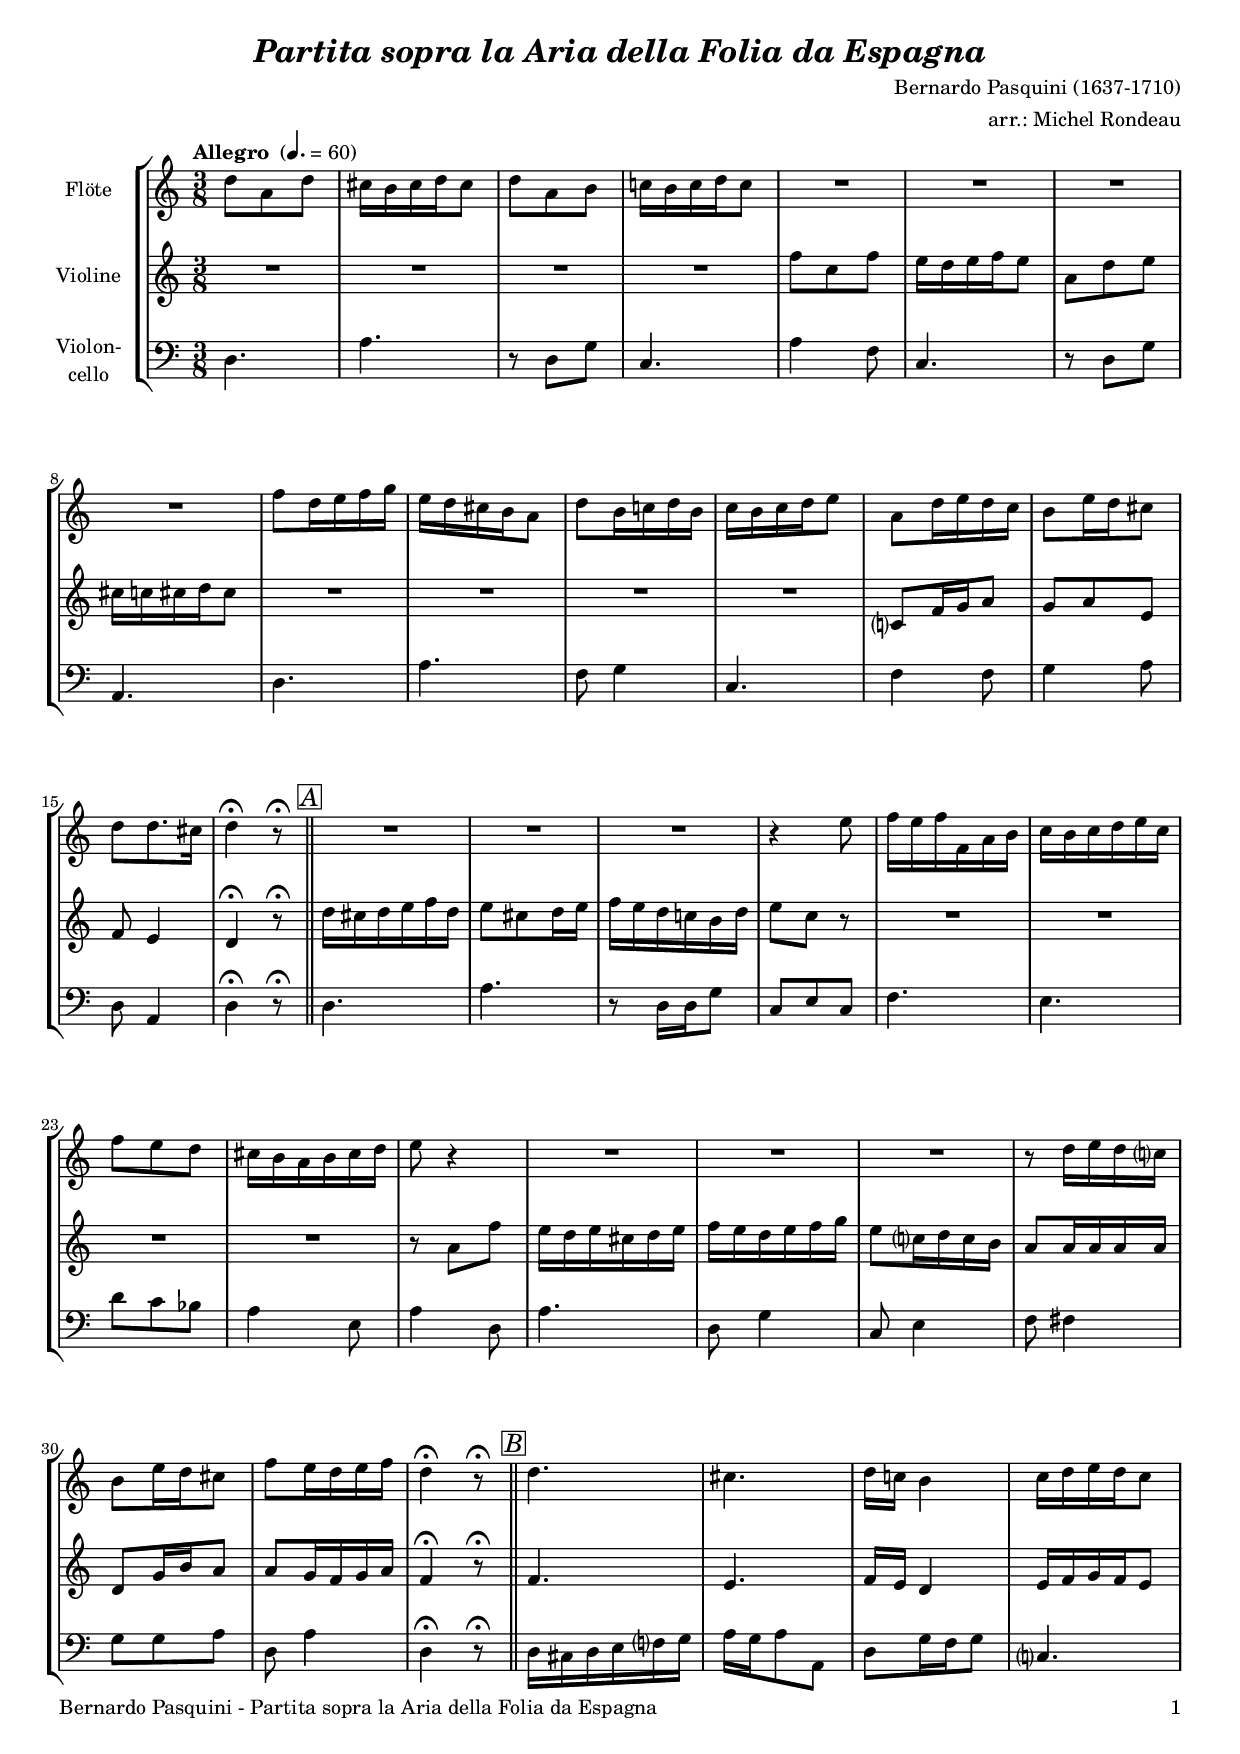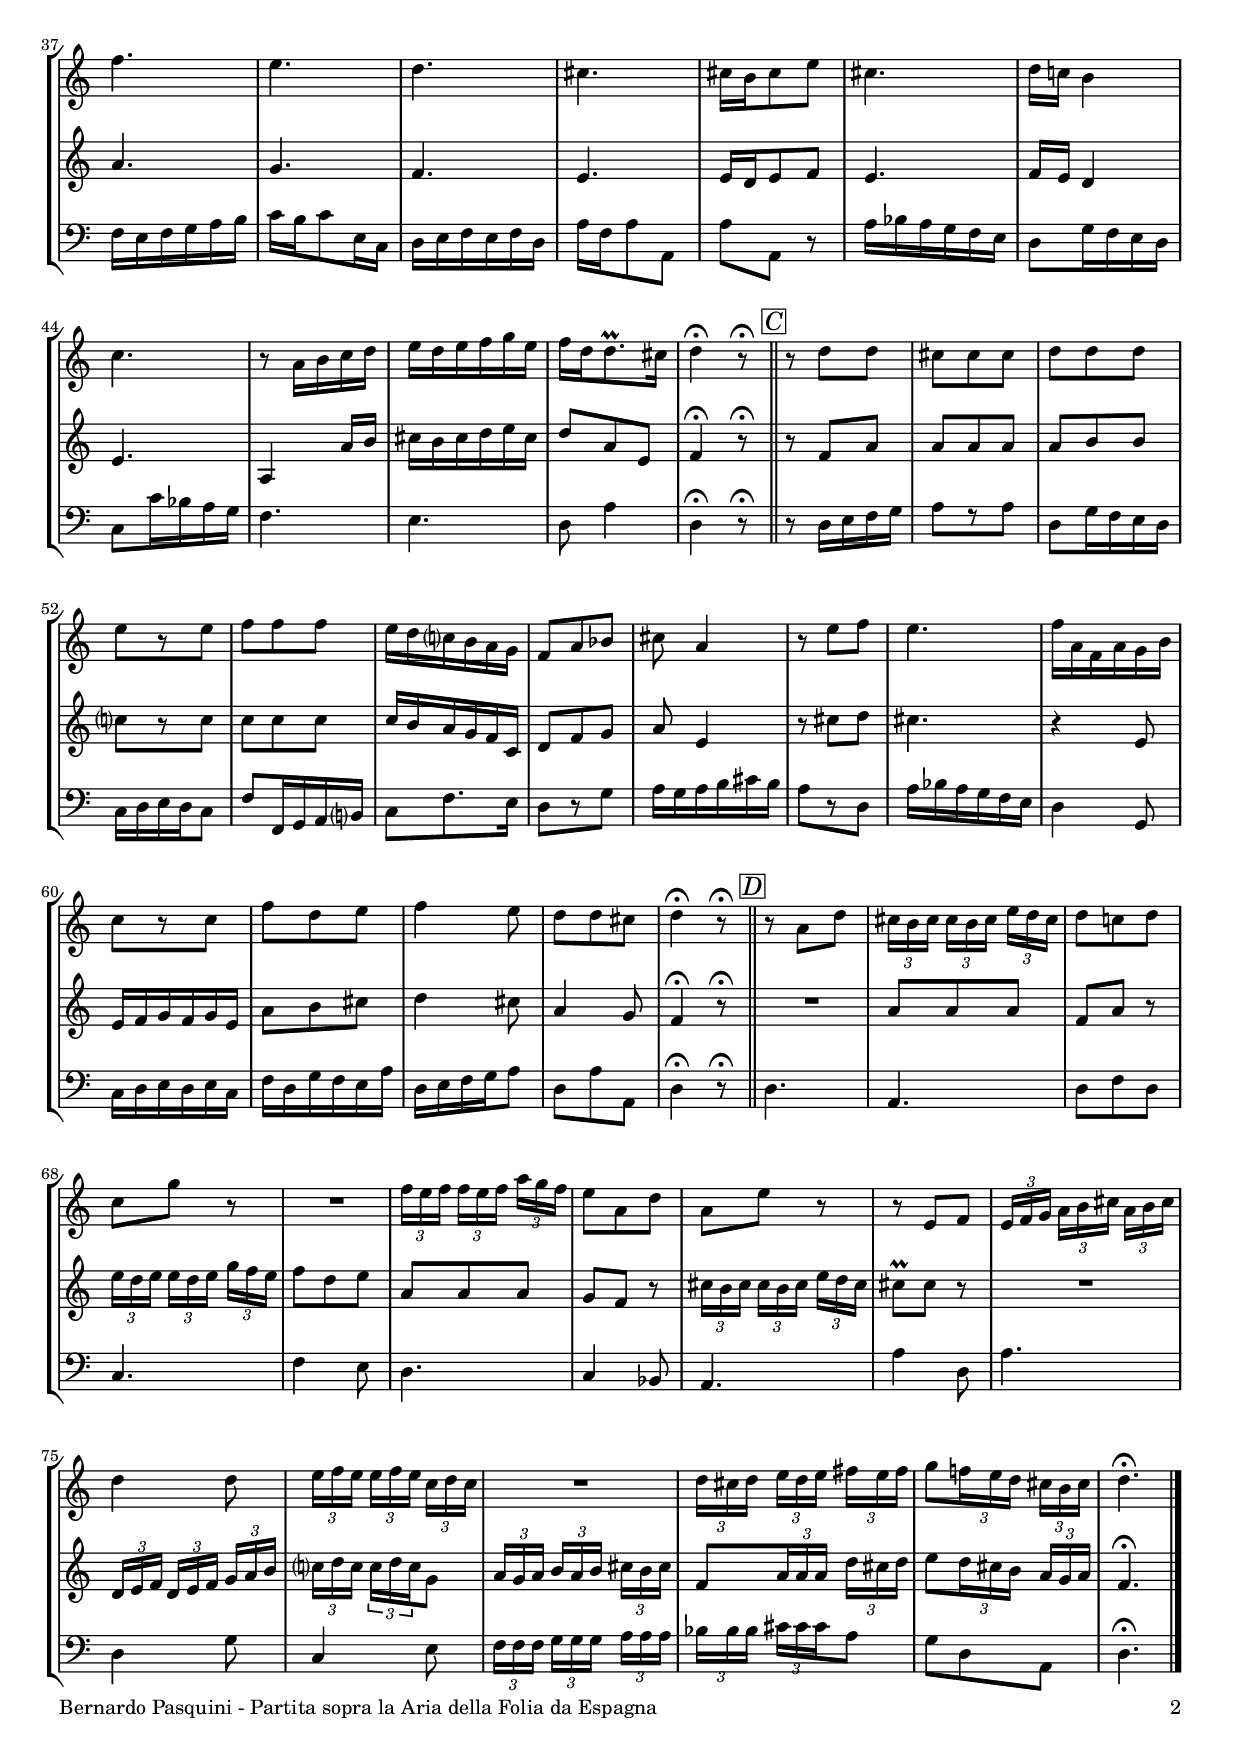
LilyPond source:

\version "2.24.4"
\include "deutsch.ly"

#(set-global-staff-size 17.5)

\header {
  title     = \markup \bold \italic "Partita sopra la Aria della Folia da Espagna"
  composer  = "Bernardo Pasquini (1637-1710)"
  arranger  = "arr.: Michel Rondeau"
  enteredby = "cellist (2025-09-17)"
% piece     = ""
}

voiceconsts = {
  \key a \minor
  \time 3/8
  \clef "treble"
  \numericTimeSignature
  \compressEmptyMeasures
  % Set default beaming for all staves
%  \set Timing.beamExceptions = #'()
%  \set Timing.baseMoment     = #(ly:make-moment 1 4)
%  \set Timing.beatStructure  = #'(1 1 1)
  \tempo "Allegro " 4.=60
}

mifl = "flute"
mist = "string ensemble 1"
mivl = "violin"
mivc = "cello"
mipz = "pizzicato strings"

boxa = { \bar "||" \mark \markup \box \italic "A" }
boxb = { \bar "||" \mark \markup \box \italic "B" }
boxc = { \bar "||" \mark \markup \box \italic "C" }
boxd = { \bar "||" \mark \markup \box \italic "D" }

rit = \mark \markup \box \italic "rit."


va = \relative c'' {
  \voiceconsts

  d8 a d
  cis16 h cis d cis8
  d a h
  c!16 h c d c8
  R4.*4
  f8 d16 e f g
  e d cis h a8
  d h16 c! d h

  c h c d e8
  a, d16 e d c
  h8 e16 d cis8
  d d8. cis16
  d4\fermata r8\fermata \boxa

  R4.*3
  r4 e8
  f16 e f f, a h
  c h c d e c

  f8 e d
  cis16 h a h cis d
  e8 r4
  R4.*3
  r8 d16 e d c?
  h8 e16 d cis8
  f e16 d e f
  d4\fermata r8\fermata \boxb
  d4.
  cis

  d16 c! h4
  c16 d e d c8
  f4.
  e
  d
  cis
  cis16 h cis8 e
  cis4.
  d16 c! h4
  c4.
  r8 a16 h c d
  e d e f g e

  f d d8.\prall cis16
  d4\fermata r8\fermata \boxc
  r d d
  cis cis cis
  d d d
  e[ r e]
  f f f
  e16 d c? h a g
  f8 a b
  cis a4
  r8 e' f

  e4.
  f16 a, f a g h
  c8[ r c]
  f d e
  f4 e8
  d d cis
  d4\fermata r8\fermata \boxd
  r a d
  \tuplet 3/2 8 { cis16 h cis cis[ h cis] e d cis }
  d8 c! d
  c g' r

  R4.
  \tuplet 3/2 8 { f16 e f f[ e f] a g f }
  e8 a, d
  a e' r
  r e, f
  \tuplet 3/2 8 { e16 f g a[ h cis] a h cis }
  d4 d8
  
  \tuplet 3/2 8 { e16 f e e[ f e] c d c }
  R4.
  \tuplet 3/2 8 { d16 cis d e[ d e] fis e fis }
  \omit TupletBracket
  g8\tuplet 3/2 8 { f!16 e d cis[ h cis] }
  d4.\fermata \bar "|."
}

vb = \relative c'' {
  \voiceconsts

  R4.*4
  f8 c f
  e16 d e f e8
  a, d e
  cis16 c cis d cis8
  R4.*4
  c,?8 f16 g a8
  g a e

  f e4
  d\fermata r8\fermata \boxa
  d'16 cis d e f d
  e8 cis d16 e
  f e d c! h d
  e8 c r
  R4.*4
  r8 a f'
  e16 d e cis d e

  f e d e f g
  e8 c?16 d c h
  a8 a16 a a a
  d,8 g16 h a8
  a g16 f g a
  f4\fermata r8\fermata \boxb
  f4.
  e
  f16 e d4
  e16 f g f e8
  a4.

  g
  f
  e
  e16 d e8 f
  e4.
  f16 e d4
  e4.
  a,4 a'16 h
  cis h cis d e cis
  d8 a e
  f4\fermata r8\fermata \boxc
  r f a

  a a a
  a h h
  c?[ r c]
  c c c
  c16 h a g f c
  d8 f g
  a e4
  r8 cis' d
  cis4.
  r4 e,8
  e16 f g f g e

  a8 h cis
  d4 cis8
  a4 g8
  f4\fermata r8\fermata \boxd
  R4.
  a8 a a
  f a r
  \tuplet 3/2 8 { e'16 d e e[ d e] g f e }
  f8 d e
  a, a a
  g f r

  \tuplet 3/2 8 { cis'16 h cis cis[ h cis] e d cis }
  cis8\prall cis r
  R4.
  \tuplet 3/2 8 { d,16 e f d[ e f] g a h }
  \tuplet 3/2 8 { c? d c c[ d c } g8]

  \tuplet 3/2 8 { a16 g a h[ a h] cis h cis }
  \omit TupletBracket
  f,8 \tuplet 3/2 8 { a16 a a d[ cis d] }
  e8\tuplet 3/2 8 { d16 cis h a[ g a] }
  f4.\fermata \bar "|."
}

vc = \relative c {
  \voiceconsts
  \clef "bass"

  d4.
  a'
  r8 d, g
  c,4.
  a'4 f8
  c4.
  r8 d g
  a,4.
  d
  a'
  f8 g4
  c,4.
  f4 f8

  g4 a8
  d, a4
  d\fermata r8\fermata \boxa
  d4.
  a'
  r8 d,16 d g8
  c, e c
  f4.
  e
  d'8 c b
  a4 e8
  a4 d,8
  a'4.

  d,8 g4
  c,8 e4
  f8 fis4
  g8 g a
  d, a'4
  d,\fermata r8\fermata \boxb

  d16 cis d e f? g
  a g a8 a,
  d g16 f g8
  c,?4.
  f16 e f g a h

  c h c8 e,16 c
  d e f e f d
  a' f a8 a,
  a' a, r
  a'16 b a g f e
  d8 g16 f e d
  c8 c'16 b a g
  f4.
  e
  d8 a'4

  d,\fermata r8\fermata \boxc
  r d16 e f g
  a8[ r a]
  d, g16 f e d
  c d e d c8
  f f,16 g a h?
  c8 f8. e16
  d8[ r g]
  a16 g a h cis h
  a8[ r d,]

  a'16 b a g f e
  d4 g,8
  c16 d e d e c
  f d g f e a
  d, e f g a8
  d, a' a,
  d4\fermata r8\fermata \boxd

  d4.
  a
  d8 f d
  c4.

  f4 e8
  d4.
  c4 b8
  a4.
  a'4 d,8
  a'4.
  d,4 g8
  c,4 e8
  \tuplet 3/2 8 { f16 f f g[ g g] a a a }
  \omit TupletBracket
  \tuplet 3/2 8 { b b b cis[ cis cis } a8]
  g d a
  d4.\fermata \bar "|."
}


music = \new StaffGroup <<
      \new Staff {
	\set Staff.midiInstrument = \mifl
	\set Staff.instrumentName = \markup \center-column { "Flöte" }
	\transpose a a { \va }
      }

      \new Staff {
	\set Staff.midiInstrument = \mivl
	\set Staff.instrumentName = \markup \center-column { "Violine" }
	\transpose a a { \vb }
      }

      \new Staff {
	\set Staff.midiInstrument = \mivc
	\set Staff.instrumentName = \markup \center-column { "Violon-" "cello" }
	\transpose a a { \vc }
      }
>>

\book {
   \paper {
    print-page-number = ##t
    print-first-page-number = ##t
    ragged-last-bottom = ##f
    oddHeaderMarkup = \markup \null
    evenHeaderMarkup = \markup \null
    oddFooterMarkup = \markup {
      \fill-line {
        \if \should-print-page-number
        "Bernardo Pasquini - Partita sopra la Aria della Folia da Espagna" \fromproperty #'page:page-number-string
      }
    }
    evenFooterMarkup = \oddFooterMarkup
  } \score {
    \music
    \layout {}
  }

  \score {
    \unfoldRepeats \music

    \midi {
      \context {
        \Score
      }
    }
  }
}